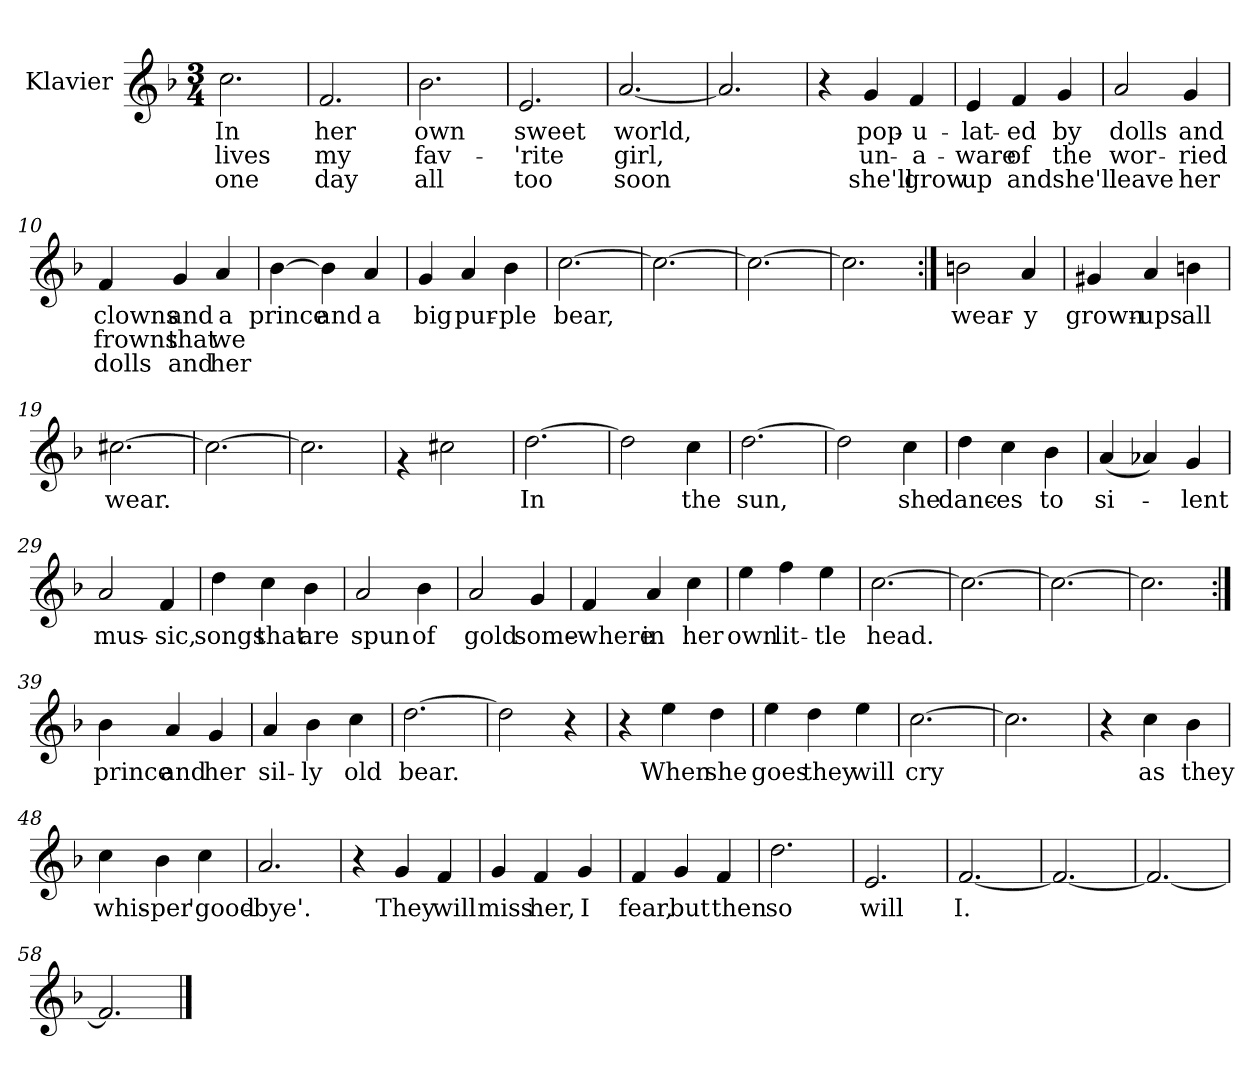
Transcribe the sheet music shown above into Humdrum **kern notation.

**kern	**text	**text	**text
*part1	*part1	*part1	*part1
*staff1	*staff1	*staff1	*staff1
*I"Klavier	*	*	*
*I'Klav.	*	*	*
*clefG2	*	*	*
*k[b-]	*	*	*
*M3/4	*	*	*
=1	=1	=1	=1
!	!LO:LY:b	!LO:LY:b	!LO:LY:b
2.cc\	In	lives	one
=2	=2	=2	=2
!	!LO:LY:b	!LO:LY:b	!LO:LY:b
2.f/	her	my	day
=3	=3	=3	=3
!	!LO:LY:b	!LO:LY:b	!LO:LY:b
2.b-\	own	fav-	all
=4	=4	=4	=4
!	!LO:LY:b	!LO:LY:b	!LO:LY:b
2.e/	sweet	-'rite	too
=5	=5	=5	=5
!	!LO:LY:b	!LO:LY:b	!LO:LY:b
[2.a/	world,	girl,	soon
=6	=6	=6	=6
2.a/]	.	.	.
=7	=7	=7	=7
4r	.	.	.
!	!LO:LY:b	!LO:LY:b	!LO:LY:b
4g/	pop-	un-	she'll
!	!LO:LY:b	!LO:LY:b	!LO:LY:b
4f/	-u-	-a-	grow
=8	=8	=8	=8
!	!LO:LY:b	!LO:LY:b	!LO:LY:b
4e/	-lat-	-ware	up
!	!LO:LY:b	!LO:LY:b	!LO:LY:b
4f/	-ed	of	and
!	!LO:LY:b	!LO:LY:b	!LO:LY:b
4g/	by	the	she'll
!!LO:LB:g=z
=9	=9	=9	=9
!	!LO:LY:b	!LO:LY:b	!LO:LY:b
2a/	dolls	wor-	leave
!	!LO:LY:b	!LO:LY:b	!LO:LY:b
4g/	and	-ried	her
=10	=10	=10	=10
!	!LO:LY:b	!LO:LY:b	!LO:LY:b
4f/	clowns	frowns	dolls
!	!LO:LY:b	!LO:LY:b	!LO:LY:b
4g/	and	that	and
!	!LO:LY:b	!LO:LY:b	!LO:LY:b
4a/	a	we	her
=11	=11	=11	=11
!	!LO:LY:b	!	!
[4b-\	prince	.	.
!	!LO:LY:b	!	!
4b-\]	and	.	.
!	!LO:LY:b	!	!
4a/	a	.	.
=12	=12	=12	=12
!	!LO:LY:b	!	!
4g/	big	.	.
!	!LO:LY:b	!	!
4a/	pur-	.	.
!	!LO:LY:b	!	!
4b-\	-ple	.	.
=13	=13	=13	=13
!	!LO:LY:b	!	!
[2.cc\	bear,	.	.
=14	=14	=14	=14
2.cc\_	.	.	.
=15	=15	=15	=15
2.cc\_	.	.	.
=16	=16	=16	=16
2.cc\]	.	.	.
!!LO:LB:g=z
=17:|!	=17:|!	=17:|!	=17:|!
!	!LO:LY:b	!	!
2bn\	wear-	.	.
!	!LO:LY:b	!	!
4a/	-y	.	.
=18	=18	=18	=18
!	!LO:LY:b	!	!
4g#X/	grown-	.	.
!	!LO:LY:b	!	!
4a/	-ups	.	.
!	!LO:LY:b	!	!
4bn\	all	.	.
=19	=19	=19	=19
!	!LO:LY:b	!	!
[2.cc#X\	wear.	.	.
=20	=20	=20	=20
2.cc#\_	.	.	.
=21	=21	=21	=21
2.cc#\]	.	.	.
=22	=22	=22	=22
4rg	.	.	.
2cc#X\	.	.	.
=23	=23	=23	=23
!	!LO:LY:b	!	!
[2.dd\	In	.	.
=24	=24	=24	=24
2dd\]	.	.	.
!	!LO:LY:b	!	!
4cc\	the	.	.
=25	=25	=25	=25
!	!LO:LY:b	!	!
[2.dd\	sun,	.	.
=26	=26	=26	=26
2dd\]	.	.	.
!	!LO:LY:b	!	!
4cc\	she	.	.
!!LO:LB:g=z
=27	=27	=27	=27
!	!LO:LY:b	!	!
4dd\	danc-	.	.
!	!LO:LY:b	!	!
4cc\	-es	.	.
!	!LO:LY:b	!	!
4b-\	to	.	.
=28	=28	=28	=28
!	!LO:LY:b	!	!
(4a/	si-	.	.
4a-X/)	.	.	.
!	!LO:LY:b	!	!
4g/	-lent	.	.
=29	=29	=29	=29
!	!LO:LY:b	!	!
2a/	mus-	.	.
!	!LO:LY:b	!	!
4f/	-sic,	.	.
=30	=30	=30	=30
!	!LO:LY:b	!	!
4dd\	songs	.	.
!	!LO:LY:b	!	!
4cc\	that	.	.
!	!LO:LY:b	!	!
4b-\	are	.	.
=31	=31	=31	=31
!	!LO:LY:b	!	!
2a/	spun	.	.
!	!LO:LY:b	!	!
4b-\	of	.	.
=32	=32	=32	=32
!	!LO:LY:b	!	!
2a/	gold	.	.
!	!LO:LY:b	!	!
4g/	some-	.	.
=33	=33	=33	=33
!	!LO:LY:b	!	!
4f/	-where	.	.
!	!LO:LY:b	!	!
4a/	in	.	.
!	!LO:LY:b	!	!
4cc\	her	.	.
!!LO:LB:g=z
=34	=34	=34	=34
!	!LO:LY:b	!	!
4ee\	own	.	.
!	!LO:LY:b	!	!
4ff\	lit-	.	.
!	!LO:LY:b	!	!
4ee\	-tle	.	.
=35	=35	=35	=35
!	!LO:LY:b	!	!
[2.cc\	head.	.	.
=36	=36	=36	=36
2.cc\_	.	.	.
=37	=37	=37	=37
2.cc\_	.	.	.
=38	=38	=38	=38
2.cc\]	.	.	.
=39:|!	=39:|!	=39:|!	=39:|!
!	!LO:LY:b	!	!
4b-\	prince	.	.
!	!LO:LY:b	!	!
4a/	and	.	.
!	!LO:LY:b	!	!
4g/	her	.	.
=40	=40	=40	=40
!	!LO:LY:b	!	!
4a/	sil-	.	.
!	!LO:LY:b	!	!
4b-\	-ly	.	.
!	!LO:LY:b	!	!
4cc\	old	.	.
=41	=41	=41	=41
!	!LO:LY:b	!	!
[2.dd\	bear.	.	.
=42	=42	=42	=42
2dd\]	.	.	.
4r	.	.	.
!!LO:LB:g=z
=43	=43	=43	=43
4r	.	.	.
!	!LO:LY:b	!	!
4ee\	When	.	.
!	!LO:LY:b	!	!
4dd\	she	.	.
=44	=44	=44	=44
!	!LO:LY:b	!	!
4ee\	goes	.	.
!	!LO:LY:b	!	!
4dd\	they	.	.
!	!LO:LY:b	!	!
4ee\	will	.	.
=45	=45	=45	=45
!	!LO:LY:b	!	!
[2.cc\	cry	.	.
=46	=46	=46	=46
2.cc\]	.	.	.
=47	=47	=47	=47
4r	.	.	.
!	!LO:LY:b	!	!
4cc\	as	.	.
!	!LO:LY:b	!	!
4b-\	they	.	.
=48	=48	=48	=48
!	!LO:LY:b	!	!
4cc\	whis-	.	.
!	!LO:LY:b	!	!
4b-\	-per	.	.
!	!LO:LY:b	!	!
4cc\	'good-	.	.
=49	=49	=49	=49
!	!LO:LY:b	!	!
2.a/	-bye'.	.	.
!!LO:LB:g=z
=50	=50	=50	=50
4r	.	.	.
!	!LO:LY:b	!	!
4g/	They	.	.
!	!LO:LY:b	!	!
4f/	will	.	.
=51	=51	=51	=51
!	!LO:LY:b	!	!
4g/	miss	.	.
!	!LO:LY:b	!	!
4f/	her,	.	.
!	!LO:LY:b	!	!
4g/	I	.	.
=52	=52	=52	=52
!	!LO:LY:b	!	!
4f/	fear,	.	.
!	!LO:LY:b	!	!
4g/	but	.	.
!	!LO:LY:b	!	!
4f/	then	.	.
=53	=53	=53	=53
!	!LO:LY:b	!	!
2.dd\	so	.	.
=54	=54	=54	=54
!	!LO:LY:b	!	!
2.e/	will	.	.
=55	=55	=55	=55
!	!LO:LY:b	!	!
[2.f/	I.	.	.
=56	=56	=56	=56
2.f/_	.	.	.
=57	=57	=57	=57
2.f/_	.	.	.
=58	=58	=58	=58
2.f/]	.	.	.
==	==	==	==
*-	*-	*-	*-
